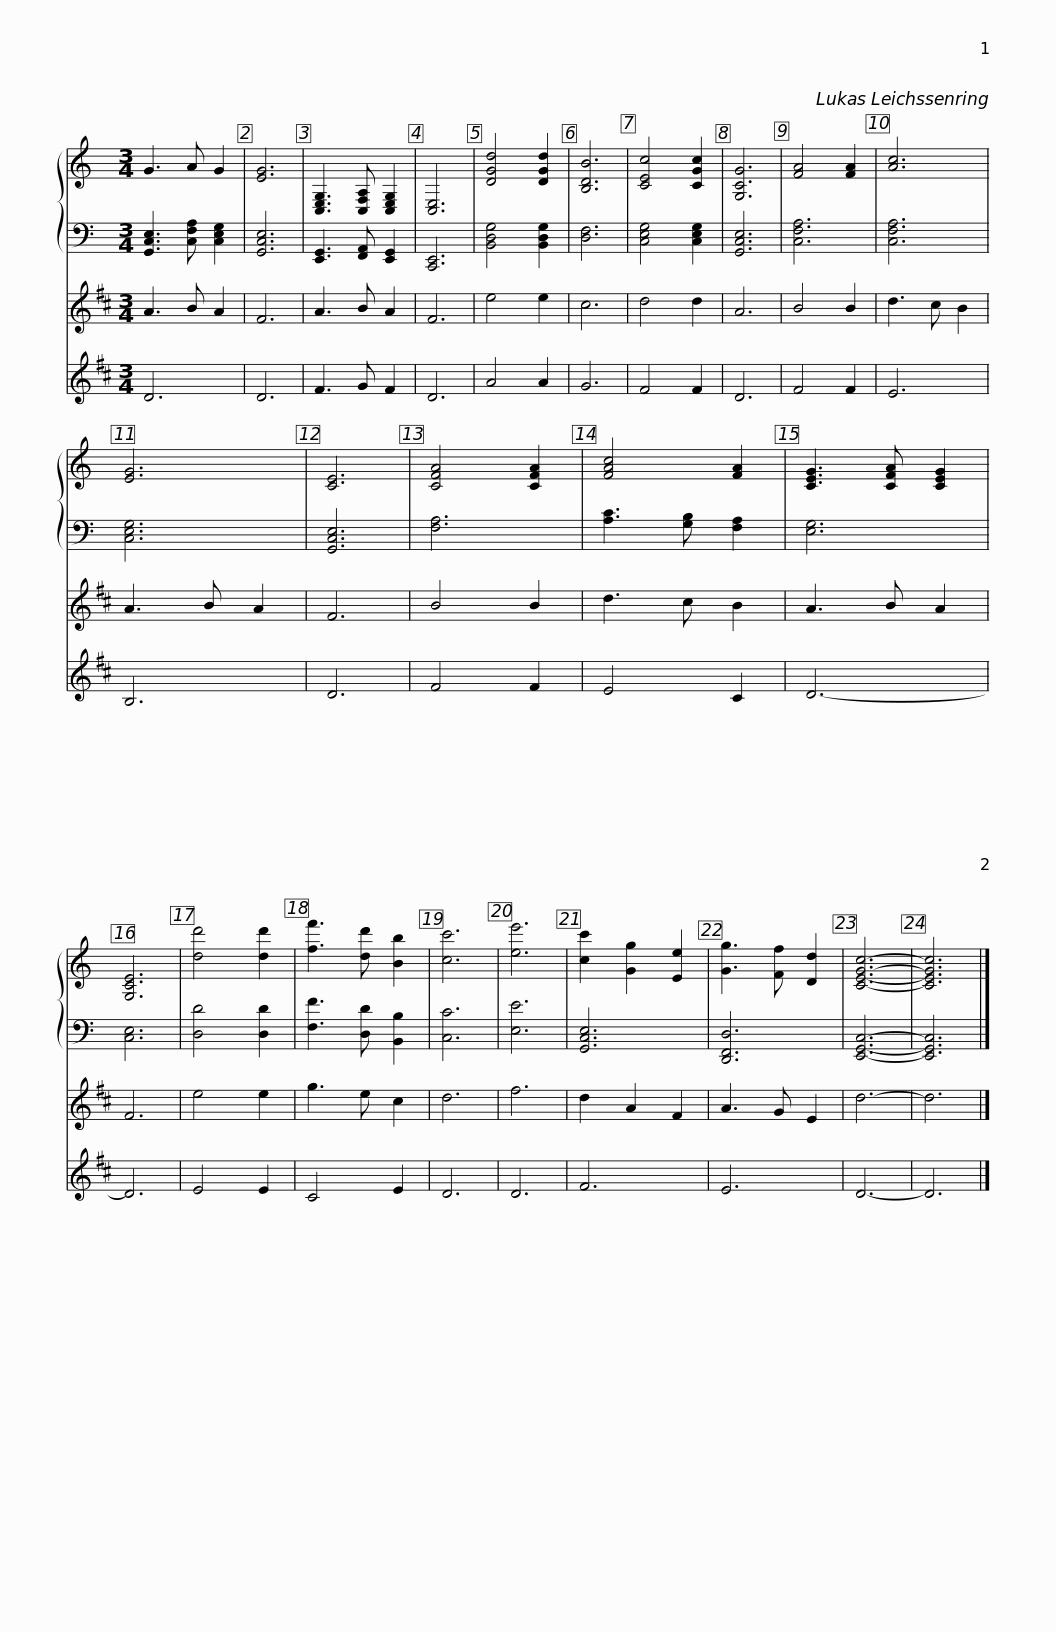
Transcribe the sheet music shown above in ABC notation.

X:1
%%score { 1 | 2 } 3 4
L:1/8
M:3/4
I:linebreak $
K:C
V:1 treble
V:2 bass
V:3 treble transpose=-2
V:4 treble transpose=-2
V:1
 G3 A G2 | [EG]6 | [C,E,G,]3 [C,F,A,] [C,E,G,]2 | [C,E,]6 | [DGd]4 [DGd]2 | %5
 [B,DB]6 | [CEc]4 [CGc]2 | [G,CG]6 | [FA]4 [FA]2 | [Ac]6 | %10
 [EG]6 |$ [CE]6 | [CFA]4 [CFA]2 | [FAc]4 [FA]2 | [CEG]3 [CFA] [CEG]2 | %15
 [G,CE]6 | [dd']4 [dd']2 | [ff']3 [dd'] [Bb]2 | [cc']6 | [ee']6 | %20
 [cc']2 [Gg]2 [Ee]2 | [Gg]3 [Ff] [Dd]2 | [CEGc]6- |$ [CEGc]6 |] %24
V:2
 [G,,C,E,]3 [C,F,A,] [C,E,G,]2 | [G,,C,E,]6 | [E,,G,,]3 [F,,A,,] [E,,G,,]2 | [C,,E,,]6 | [B,,D,G,]4 [B,,D,G,]2 | %5
 [D,F,]6 | [C,E,G,]4 [C,E,G,]2 | [G,,C,E,]6 | [C,F,A,]6 | [C,F,A,]6 | %10
 [C,E,G,]6 |$ [G,,C,E,]6 | [F,A,]6 | [A,C]3 [G,B,] [F,A,]2 | [E,G,]6 | %15
 [C,E,]6 | [D,D]4 [D,D]2 | [F,F]3 [D,D] [B,,B,]2 | [C,C]6 | [E,E]6 | %20
 [G,,C,E,]6 | [D,,F,,D,]6 | [E,,G,,C,]6- |$ [E,,G,,C,]6 |] %24
V:3
[K:D] A3 B A2 | F6 | A3 B A2 | F6 | e4 e2 | %5
 c6 | d4 d2 | A6 | B4 B2 | d3 c B2 | %10
 A3 B A2 |$ F6 | B4 B2 | d3 c B2 | A3 B A2 | %15
 F6 | e4 e2 | g3 e c2 | d6 | f6 | %20
 d2 A2 F2 | A3 G E2 | d6- |$ d6 |] %24
V:4
[K:D] D6 | D6 | F3 G F2 | D6 | A4 A2 | %5
 G6 | F4 F2 | D6 | F4 F2 | E6 | %10
 B,6 |$ D6 | F4 F2 | E4 C2 | D6- | %15
 D6 | E4 E2 | C4 E2 | D6 | D6 | %20
 F6 | E6 | D6- |$ D6 |] %24
